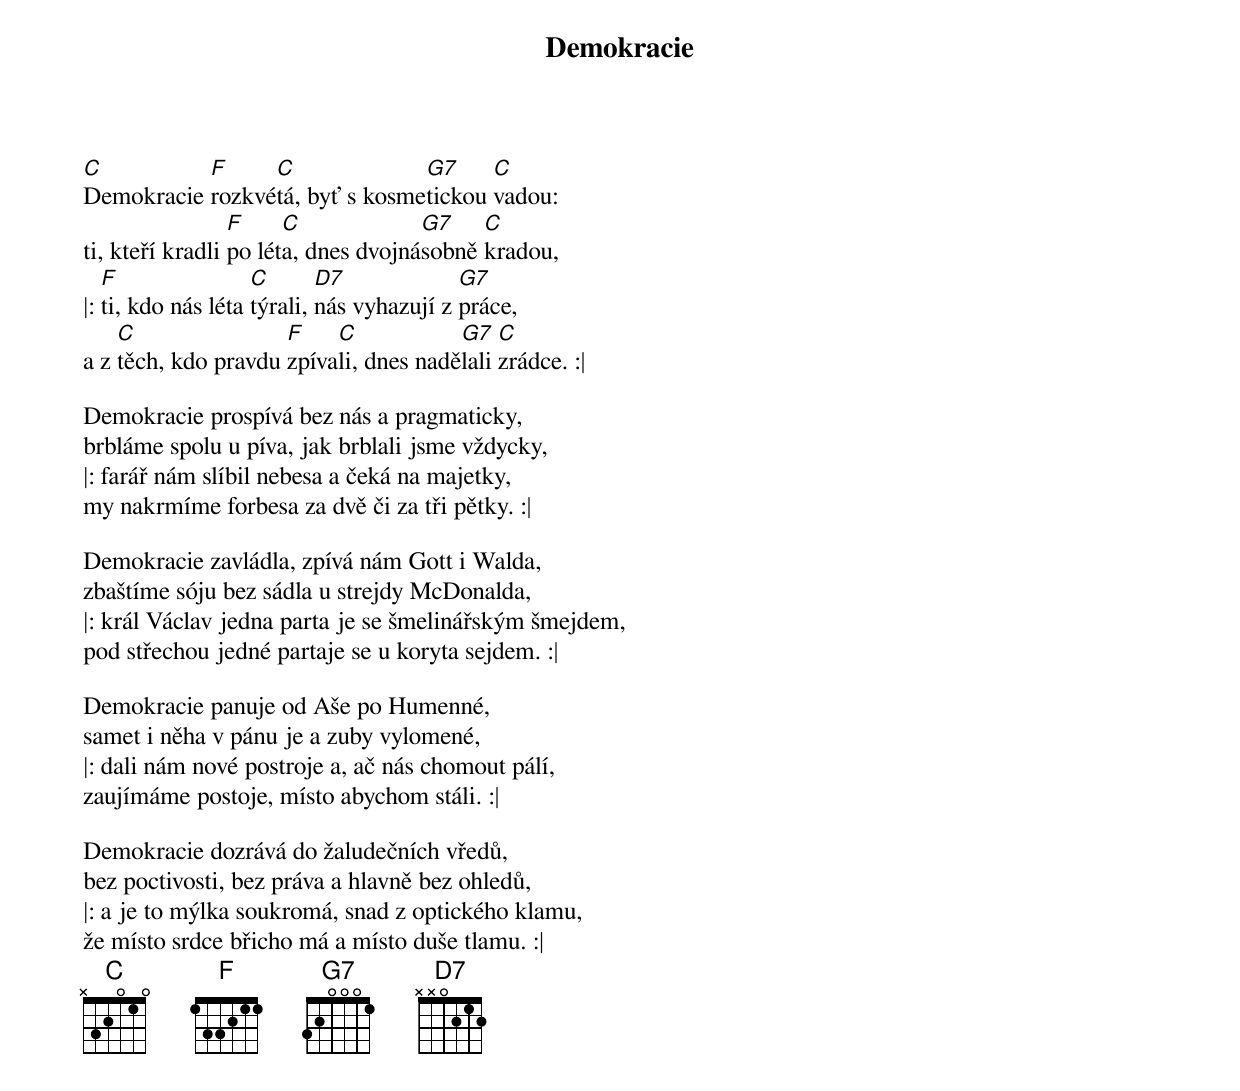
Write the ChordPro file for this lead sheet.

{title: Demokracie}
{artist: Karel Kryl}
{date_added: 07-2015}
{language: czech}
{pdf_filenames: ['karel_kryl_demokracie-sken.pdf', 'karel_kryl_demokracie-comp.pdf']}
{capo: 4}
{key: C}
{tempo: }
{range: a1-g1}
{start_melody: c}
{start_of_verse}
[C]Demokracie [F]rozkvé[C]tá, byť s kosme[G7]tickou [C]vadou:
ti, kteří kradli [F]po lét[C]a, dnes dvojná[G7]sobně [C]kradou,
|: [F]ti, kdo nás léta [C]týrali, [D7]nás vyhazují z [G7]práce,
a z [C]těch, kdo pravdu [F]zpíva[C]li, dnes nadě[G7]lali [C]zrádce. :|
{end_of_verse}

{start_of_verse}
Demokracie prospívá bez nás a pragmaticky,
brbláme spolu u píva, jak brblali jsme vždycky,
|: farář nám slíbil nebesa a čeká na majetky,
my nakrmíme forbesa za dvě či za tři pětky. :|
{end_of_verse}

{start_of_verse}
Demokracie zavládla, zpívá nám Gott i Walda,
zbaštíme sóju bez sádla u strejdy McDonalda,
|: král Václav jedna parta je se šmelinářským šmejdem,
pod střechou jedné partaje se u koryta sejdem. :|
{end_of_verse}

{start_of_verse}
Demokracie panuje od Aše po Humenné,
samet i něha v pánu je a zuby vylomené,
|: dali nám nové postroje a, ač nás chomout pálí,
zaujímáme postoje, místo abychom stáli. :|
{end_of_verse}

{start_of_verse}
Demokracie dozrává do žaludečních vředů,
bez poctivosti, bez práva a hlavně bez ohledů,
|: a je to mýlka soukromá, snad z optického klamu,
že místo srdce břicho má a místo duše tlamu. :|
{end_of_verse}
